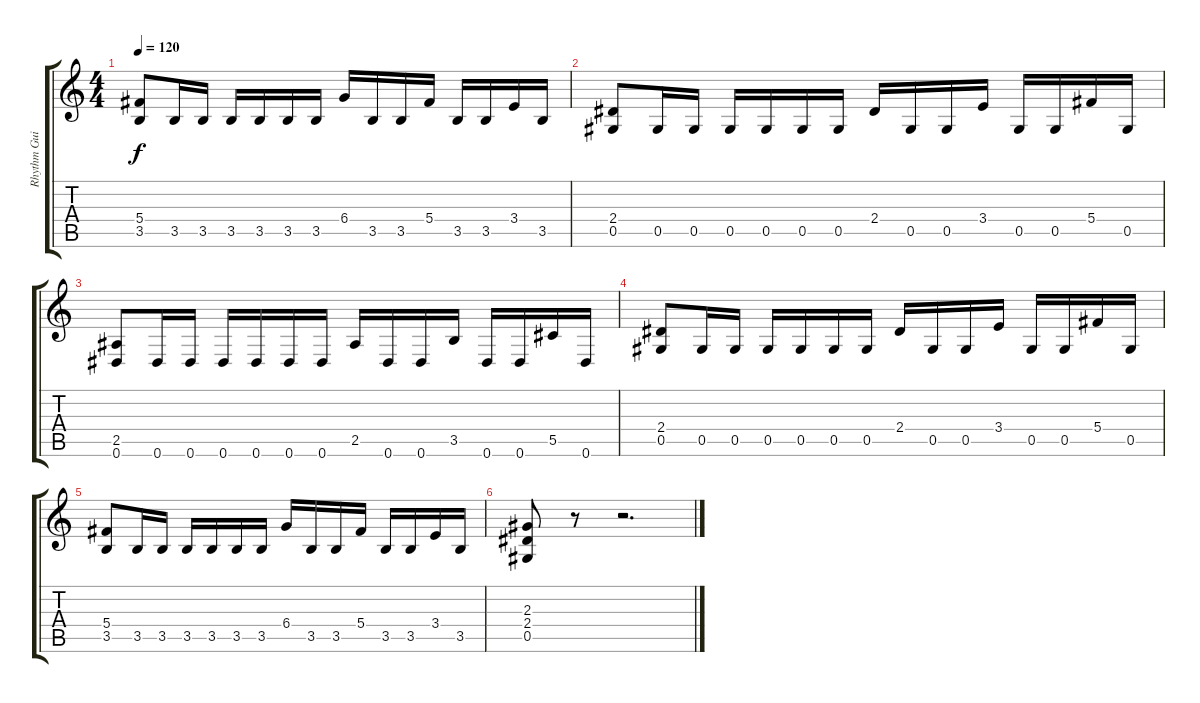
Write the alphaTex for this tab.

\track ("Rhythm Guitar" "Rhythm Gui") {instrument distortionguitar}
\staff {score tabs}
\tuning (Eb4 Bb3 Gb3 Db3 Ab2 Eb2) {hide}
\ts (4 4)
\tempo 120
\clef g2
\ks c
(5.4 3.5).8{dy f} 3.5.16 3.5.16 3.5.16 3.5.16 3.5.16 3.5.16 6.4.16 3.5.16 3.5.16 5.4.16 3.5.16 3.5.16 3.4.16 3.5.16 |
(2.4 0.5).8{instrument distortionguitar} 0.5.16 0.5.16 0.5.16 0.5.16 0.5.16 0.5.16 2.4.16 0.5.16 0.5.16 3.4.16 0.5.16 0.5.16 5.4.16 0.5.16 |
(2.5 0.6).8 0.6.16 0.6.16 0.6.16 0.6.16 0.6.16 0.6.16 2.5.16 0.6.16 0.6.16 3.5.16 0.6.16 0.6.16 5.5.16 0.6.16 |
(2.4 0.5).8 0.5.16 0.5.16 0.5.16 0.5.16 0.5.16 0.5.16 2.4.16 0.5.16 0.5.16 3.4.16 0.5.16 0.5.16 5.4.16 0.5.16 |
(5.4 3.5).8 3.5.16 3.5.16 3.5.16 3.5.16 3.5.16 3.5.16 6.4.16 3.5.16 3.5.16 5.4.16 3.5.16 3.5.16 3.4.16 3.5.16 |
(2.3 2.4 0.5).8 r.8 r.2{d}
